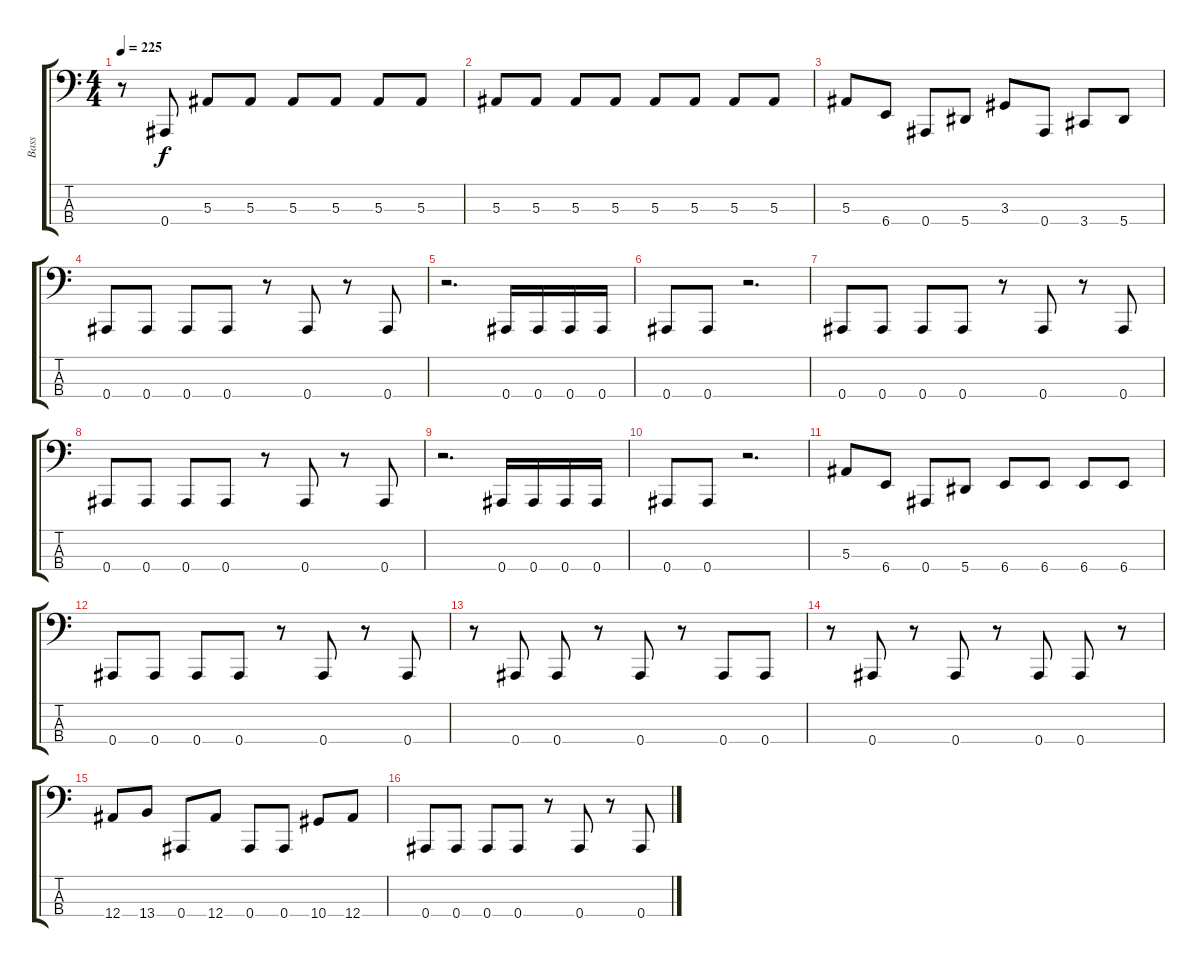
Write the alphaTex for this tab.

\track ("Bass" "Bass") {instrument electricbasspick}
\staff {score tabs}
\tuning (Eb2 Bb1 F1 Bb0) {hide}
\ts (4 4)
\tempo 225
\clef f4
\ks c
r.8{dy f} 0.4.8 5.3.8 5.3.8 5.3.8 5.3.8 5.3.8 5.3.8 |
5.3.8 5.3.8 5.3.8 5.3.8 5.3.8 5.3.8 5.3.8 5.3.8 |
5.3.8 6.4.8 0.4.8 5.4.8 3.3.8 0.4.8 3.4.8 5.4.8 |
0.4.8 0.4.8 0.4.8 0.4.8 r.8 0.4.8 r.8 0.4.8 |
r.2{d} 0.4.16 0.4.16 0.4.16 0.4.16 |
0.4.8 0.4.8 r.2{d} |
0.4.8 0.4.8 0.4.8 0.4.8 r.8 0.4.8 r.8 0.4.8 |
0.4.8 0.4.8 0.4.8 0.4.8 r.8 0.4.8 r.8 0.4.8 |
r.2{d} 0.4.16 0.4.16 0.4.16 0.4.16 |
0.4.8 0.4.8 r.2{d} |
5.3.8 6.4.8 0.4.8 5.4.8 6.4.8 6.4.8 6.4.8 6.4.8 |
0.4.8 0.4.8 0.4.8 0.4.8 r.8 0.4.8 r.8 0.4.8 |
r.8 0.4.8 0.4.8 r.8 0.4.8 r.8 0.4.8 0.4.8 |
r.8 0.4.8 r.8 0.4.8 r.8 0.4.8 0.4.8 r.8 |
12.4.8 13.4.8 0.4.8 12.4.8 0.4.8 0.4.8 10.4.8 12.4.8 |
0.4.8 0.4.8 0.4.8 0.4.8 r.8 0.4.8 r.8 0.4.8
